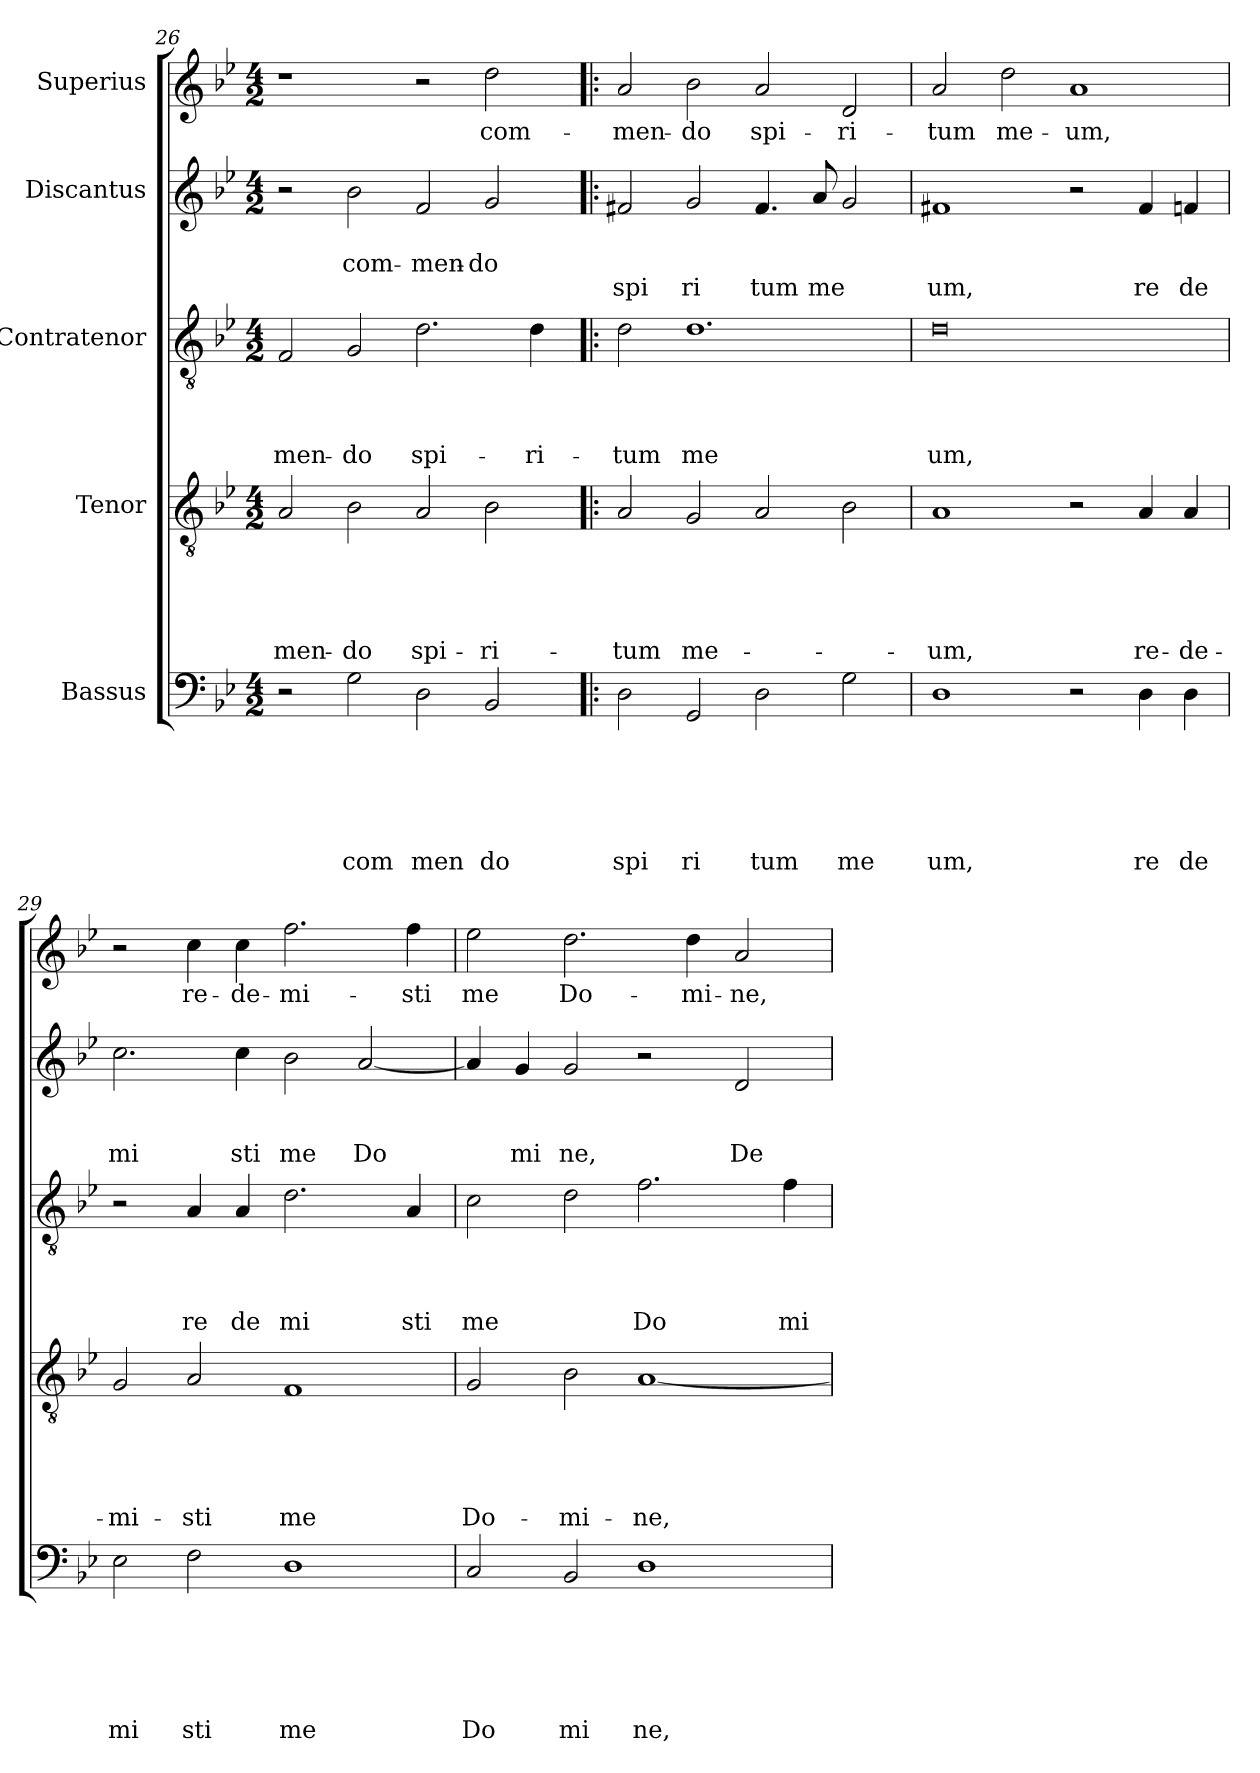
**kern	**text	**text	**text	**text	**text	**text	**kern	**text	**text	**text	**text	**text	**kern	**text	**text	**text	**text	**kern	**text	**text	**text	**kern	**text
*part5	*part5	*part5	*part5	*part5	*part5	*part5	*part4	*part4	*part4	*part4	*part4	*part4	*part3	*part3	*part3	*part3	*part3	*part2	*part2	*part2	*part2	*part1	*part1
*staff5	*staff5	*staff5	*staff5	*staff5	*staff5	*staff5	*staff4	*staff4	*staff4	*staff4	*staff4	*staff4	*staff3	*staff3	*staff3	*staff3	*staff3	*staff2	*staff2	*staff2	*staff2	*staff1	*staff1
*I"Bassus	*	*	*	*	*	*	*I"Tenor	*	*	*	*	*	*I"Contratenor	*	*	*	*	*I"Discantus	*	*	*	*I"Superius	*
*clefF4	*	*	*	*	*	*	*clefGv2	*	*	*	*	*	*clefGv2	*	*	*	*	*clefG2	*	*	*	*clefG2	*
*k[b-e-]	*	*	*	*	*	*	*k[b-e-]	*	*	*	*	*	*k[b-e-]	*	*	*	*	*k[b-e-]	*	*	*	*k[b-e-]	*
*B-:	*	*	*	*	*	*	*B-:	*	*	*	*	*	*B-:	*	*	*	*	*B-:	*	*	*	*B-:	*
*M4/2	*	*	*	*	*	*	*M4/2	*	*	*	*	*	*M4/2	*	*	*	*	*M4/2	*	*	*	*M4/2	*
=26	=26	=26	=26	=26	=26	=26	=26	=26	=26	=26	=26	=26	=26	=26	=26	=26	=26	=26	=26	=26	=26	=26	=26
!	!	!	!	!	!	!	!	!	!	!	!	!LO:LY:b	!	!	!	!	!LO:LY:b	!	!	!	!	!	!
2r	.	.	.	.	.	.	2A/	.	.	.	.	-men-	2F/	.	.	.	-men-	2r	.	.	.	1r	.
!	!	!	!	!	!	!LO:LY:b	!	!	!	!	!	!LO:LY:b	!	!	!	!	!LO:LY:b	!	!	!LO:LY:b	!	!	!
2G\	.	.	.	.	.	com	2B-\	.	.	.	.	-do	2G/	.	.	.	-do	2b-\	.	com-	.	.	.
!	!	!	!	!	!	!LO:LY:b	!	!	!	!	!	!LO:LY:b	!	!	!	!	!LO:LY:b	!	!	!LO:LY:b	!	!	!
2D\	.	.	.	.	.	men	2A/	.	.	.	.	spi-	2.d\	.	.	.	spi-	2f/	.	-men-	.	2r	.
!	!	!	!	!	!	!LO:LY:b	!	!	!	!	!	!LO:LY:b	!	!	!	!	!	!	!	!LO:LY:b	!	!	!LO:LY:b
2BB-/	.	.	.	.	.	do	2B-\	.	.	.	.	-ri-	.	.	.	.	.	2g/	.	-do	.	2dd\	com-
!	!	!	!	!	!	!	!	!	!	!	!	!	!	!	!	!	!LO:LY:b	!	!	!	!	!	!
.	.	.	.	.	.	.	.	.	.	.	.	.	4d\	.	.	.	-ri-	.	.	.	.	.	.
!!LO:LB:g=z
=27!|:	=27!|:	=27!|:	=27!|:	=27!|:	=27!|:	=27!|:	=27!|:	=27!|:	=27!|:	=27!|:	=27!|:	=27!|:	=27!|:	=27!|:	=27!|:	=27!|:	=27!|:	=27!|:	=27!|:	=27!|:	=27!|:	=27!|:	=27!|:
!	!	!	!	!	!	!LO:LY:b	!	!	!	!	!	!LO:LY:b	!	!	!	!	!LO:LY:b	!	!	!	!LO:LY:b	!	!LO:LY:b
2D\	.	.	.	.	.	spi	2A/	.	.	.	.	-tum	2d\	.	.	.	-tum	2f#X/	.	.	spi	2a/	-men-
!	!	!	!	!	!	!LO:LY:b	!	!	!	!	!	!LO:LY:b	!	!	!	!	!LO:LY:b	!	!	!	!LO:LY:b	!	!LO:LY:b
2GG/	.	.	.	.	.	ri	2G/	.	.	.	.	me-	1.d	.	.	.	me	2g/	.	.	ri	2b-\	-do
!	!	!	!	!	!	!LO:LY:b	!	!	!	!	!	!	!	!	!	!	!	!	!	!	!LO:LY:b	!	!LO:LY:b
2D\	.	.	.	.	.	tum	2A/	.	.	.	.	.	.	.	.	.	.	4.f#/	.	.	tum	2a/	spi-
!	!	!	!	!	!	!	!	!	!	!	!	!	!	!	!	!	!	!	!	!	!LO:LY:b	!	!
.	.	.	.	.	.	.	.	.	.	.	.	.	.	.	.	.	.	8a/	.	.	me	.	.
!	!	!	!	!	!	!LO:LY:b	!	!	!	!	!	!	!	!	!	!	!	!	!	!	!	!	!LO:LY:b
2G\	.	.	.	.	.	me	2B-\	.	.	.	.	.	.	.	.	.	.	2g/	.	.	.	2d/	-ri-
=28	=28	=28	=28	=28	=28	=28	=28	=28	=28	=28	=28	=28	=28	=28	=28	=28	=28	=28	=28	=28	=28	=28	=28
!	!	!	!	!	!	!LO:LY:b	!	!	!	!	!	!LO:LY:b	!	!	!	!	!LO:LY:b	!	!	!	!LO:LY:b	!	!LO:LY:b
1D	.	.	.	.	.	um,	1A	.	.	.	.	-um,	0d	.	.	.	um,	1f#X	.	.	um,	2a/	-tum
!	!	!	!	!	!	!	!	!	!	!	!	!	!	!	!	!	!	!	!	!	!	!	!LO:LY:b
.	.	.	.	.	.	.	.	.	.	.	.	.	.	.	.	.	.	.	.	.	.	2dd\	me-
!	!	!	!	!	!	!	!	!	!	!	!	!	!	!	!	!	!	!	!	!	!	!	!LO:LY:b
2r	.	.	.	.	.	.	2r	.	.	.	.	.	.	.	.	.	.	2r	.	.	.	1a	-um,
!	!	!	!	!	!	!LO:LY:b	!	!	!	!	!	!LO:LY:b	!	!	!	!	!	!	!	!	!LO:LY:b	!	!
4D\	.	.	.	.	.	re	4A/	.	.	.	.	re-	.	.	.	.	.	4f#/	.	.	re	.	.
!	!	!	!	!	!	!LO:LY:b	!	!	!	!	!	!LO:LY:b	!	!	!	!	!	!	!	!	!LO:LY:b	!	!
4D\	.	.	.	.	.	de	4A/	.	.	.	.	-de-	.	.	.	.	.	4fn/	.	.	de	.	.
=29	=29	=29	=29	=29	=29	=29	=29	=29	=29	=29	=29	=29	=29	=29	=29	=29	=29	=29	=29	=29	=29	=29	=29
!	!	!	!	!	!	!LO:LY:b	!	!	!	!	!	!LO:LY:b	!	!	!	!	!	!	!	!	!LO:LY:b	!	!
2E-\	.	.	.	.	.	mi	2G/	.	.	.	.	-mi-	2r	.	.	.	.	2.cc\	.	.	mi	2r	.
!	!	!	!	!	!	!LO:LY:b	!	!	!	!	!	!LO:LY:b	!	!	!	!	!LO:LY:b	!	!	!	!	!	!LO:LY:b
2F\	.	.	.	.	.	sti	2A/	.	.	.	.	-sti	4A/	.	.	.	re	.	.	.	.	4cc\	re-
!	!	!	!	!	!	!	!	!	!	!	!	!	!	!	!	!	!LO:LY:b	!	!	!	!LO:LY:b	!	!LO:LY:b
.	.	.	.	.	.	.	.	.	.	.	.	.	4A/	.	.	.	de	4cc\	.	.	sti	4cc\	-de-
!	!	!	!	!	!	!LO:LY:b	!	!	!	!	!	!LO:LY:b	!	!	!	!	!LO:LY:b	!	!	!	!LO:LY:b	!	!LO:LY:b
1D	.	.	.	.	.	me	1F	.	.	.	.	me	2.d\	.	.	.	mi	2b-\	.	.	me	2.ff\	-mi-
!	!	!	!	!	!	!	!	!	!	!	!	!	!	!	!	!	!	!	!	!	!LO:LY:b	!	!
.	.	.	.	.	.	.	.	.	.	.	.	.	.	.	.	.	.	[<2a/	.	.	Do	.	.
!	!	!	!	!	!	!	!	!	!	!	!	!	!	!	!	!	!LO:LY:b	!	!	!	!	!	!LO:LY:b
.	.	.	.	.	.	.	.	.	.	.	.	.	4A/	.	.	.	sti	.	.	.	.	4ff\	-sti
=30	=30	=30	=30	=30	=30	=30	=30	=30	=30	=30	=30	=30	=30	=30	=30	=30	=30	=30	=30	=30	=30	=30	=30
!	!	!	!	!	!	!LO:LY:b	!	!	!	!	!	!LO:LY:b	!	!	!	!	!LO:LY:b	!	!	!	!	!	!LO:LY:b
2C/	.	.	.	.	.	Do	2G/	.	.	.	.	Do-	2c\	.	.	.	me	4a/]	.	.	.	2ee-\	me
!	!	!	!	!	!	!	!	!	!	!	!	!	!	!	!	!	!	!	!	!	!LO:LY:b	!	!
.	.	.	.	.	.	.	.	.	.	.	.	.	.	.	.	.	.	4g/	.	.	mi	.	.
!	!	!	!	!	!	!LO:LY:b	!	!	!	!	!	!LO:LY:b	!	!	!	!	!	!	!	!	!LO:LY:b	!	!LO:LY:b
2BB-/	.	.	.	.	.	mi	2B-\	.	.	.	.	-mi-	2d\	.	.	.	.	2g/	.	.	ne,	2.dd\	Do-
!	!	!	!	!	!	!LO:LY:b	!	!	!	!	!	!LO:LY:b	!	!	!	!	!LO:LY:b	!	!	!	!	!	!
1D	.	.	.	.	.	ne,	[<1A	.	.	.	.	-ne,	2.f\	.	.	.	Do	2r	.	.	.	.	.
!	!	!	!	!	!	!	!	!	!	!	!	!	!	!	!	!	!	!	!	!	!	!	!LO:LY:b
.	.	.	.	.	.	.	.	.	.	.	.	.	.	.	.	.	.	.	.	.	.	4dd\	-mi-
!	!	!	!	!	!	!	!	!	!	!	!	!	!	!	!	!	!	!	!	!	!LO:LY:b	!	!LO:LY:b
.	.	.	.	.	.	.	.	.	.	.	.	.	.	.	.	.	.	2d/	.	.	De	2a/	-ne,
!	!	!	!	!	!	!	!	!	!	!	!	!	!	!	!	!	!LO:LY:b	!	!	!	!	!	!
.	.	.	.	.	.	.	.	.	.	.	.	.	4f\	.	.	.	mi	.	.	.	.	.	.
=	=	=	=	=	=	=	=	=	=	=	=	=	=	=	=	=	=	=	=	=	=	=	=
*-	*-	*-	*-	*-	*-	*-	*-	*-	*-	*-	*-	*-	*-	*-	*-	*-	*-	*-	*-	*-	*-	*-	*-
